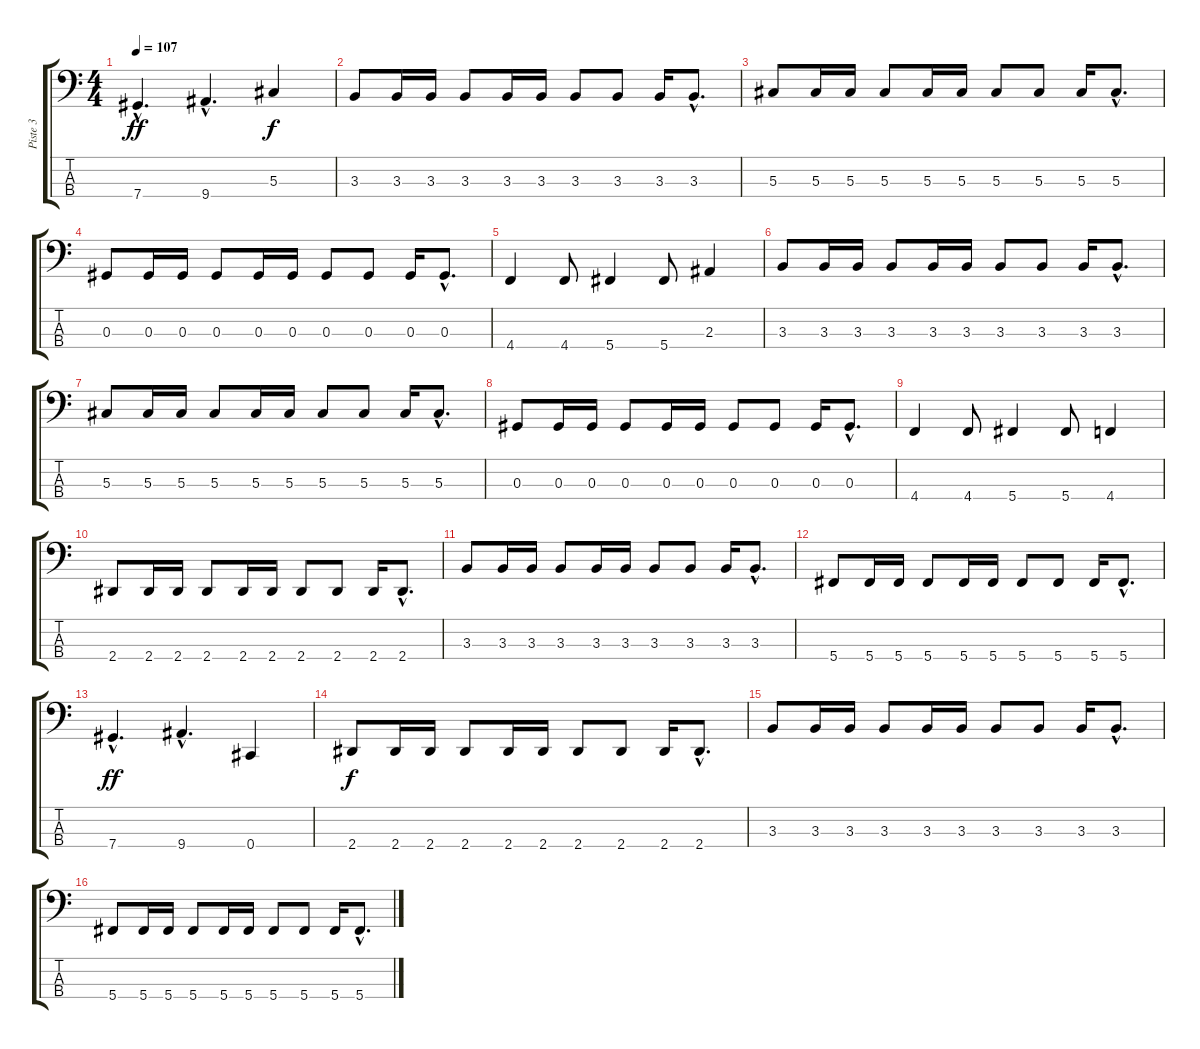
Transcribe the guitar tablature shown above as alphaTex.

\track ("Piste 3" "Piste 3") {instrument electricbassfinger}
\staff {score tabs}
\tuning (Gb2 Db2 Ab1 Db1) {hide}
\ts (4 4)
\tempo 107
\clef f4
\ks c
7.4{hac}.4{d dy ff} 9.4{hac}.4{d} 5.3.4{dy f} |
3.3.8 3.3.16 3.3.16 3.3.8 3.3.16 3.3.16 3.3.8 3.3.8 3.3.16 3.3{hac}.8{d} |
5.3.8 5.3.16 5.3.16 5.3.8 5.3.16 5.3.16 5.3.8 5.3.8 5.3.16 5.3{hac}.8{d} |
0.3.8 0.3.16 0.3.16 0.3.8 0.3.16 0.3.16 0.3.8 0.3.8 0.3.16 0.3{hac}.8{d} |
4.4.4 4.4.8 5.4.4 5.4.8 2.3.4 |
3.3.8 3.3.16 3.3.16 3.3.8 3.3.16 3.3.16 3.3.8 3.3.8 3.3.16 3.3{hac}.8{d} |
5.3.8 5.3.16 5.3.16 5.3.8 5.3.16 5.3.16 5.3.8 5.3.8 5.3.16 5.3{hac}.8{d} |
0.3.8 0.3.16 0.3.16 0.3.8 0.3.16 0.3.16 0.3.8 0.3.8 0.3.16 0.3{hac}.8{d} |
4.4.4 4.4.8 5.4.4 5.4.8 4.4.4 |
2.4.8 2.4.16 2.4.16 2.4.8 2.4.16 2.4.16 2.4.8 2.4.8 2.4.16 2.4{hac}.8{d} |
3.3.8 3.3.16 3.3.16 3.3.8 3.3.16 3.3.16 3.3.8 3.3.8 3.3.16 3.3{hac}.8{d} |
5.4.8 5.4.16 5.4.16 5.4.8 5.4.16 5.4.16 5.4.8 5.4.8 5.4.16 5.4{hac}.8{d} |
7.4{hac}.4{d dy ff} 9.4{hac}.4{d} 0.4.4 |
2.4.8{dy f} 2.4.16 2.4.16 2.4.8 2.4.16 2.4.16 2.4.8 2.4.8 2.4.16 2.4{hac}.8{d} |
3.3.8 3.3.16 3.3.16 3.3.8 3.3.16 3.3.16 3.3.8 3.3.8 3.3.16 3.3{hac}.8{d} |
5.4.8 5.4.16 5.4.16 5.4.8 5.4.16 5.4.16 5.4.8 5.4.8 5.4.16 5.4{hac}.8{d}
